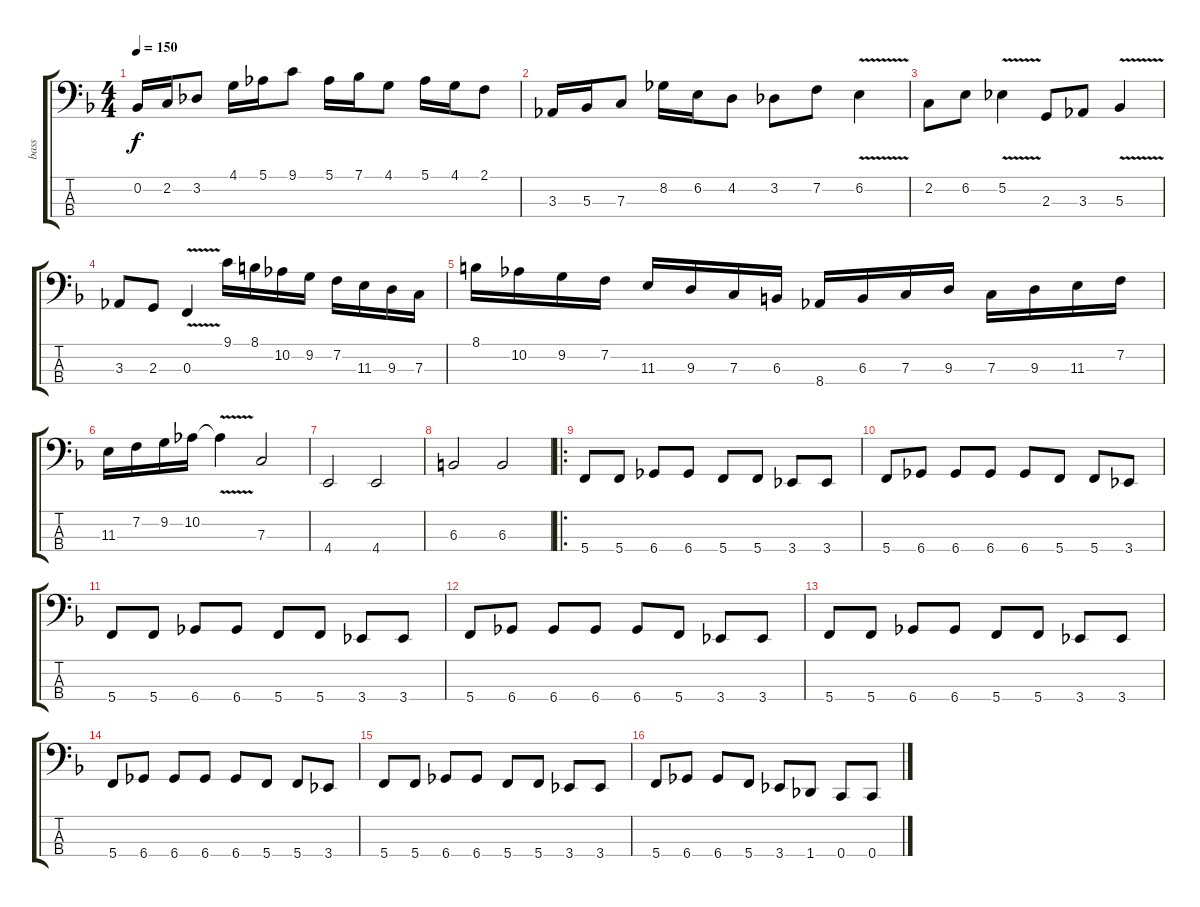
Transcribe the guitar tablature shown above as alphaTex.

\track ("bass" "bass") {instrument electricbassfinger}
\staff {score tabs}
\tuning (Eb2 Bb1 F1 C1) {hide}
\ts (4 4)
\tempo 150
\clef f4
\ks dminor
0.2.16{dy f} 2.2.16 3.2.8 4.1.16 5.1.16 9.1.8 5.1.16 7.1.16 4.1.8 5.1.16 4.1.16 2.1.8 |
3.3.16 5.3.16 7.3.8 8.2.16 6.2.16 4.2.8 3.2.8 7.2.8 6.2{v}.4 |
2.2.8 6.2.8 5.2{v}.4 2.3.8 3.3.8 5.3{v}.4 |
3.3.8 2.3.8 0.3{v}.4 9.1.16 8.1.16 10.2.16 9.2.16 7.2.16 11.3.16 9.3.16 7.3.16 |
8.1.16 10.2.16 9.2.16 7.2.16 11.3.16 9.3.16 7.3.16 6.3.16 8.4.16 6.3.16 7.3.16 9.3.16 7.3.16 9.3.16 11.3.16 7.2.16 |
11.3.16 7.2.16 9.2.16 10.2.16 10.2{v t}.4 7.3.2 |
4.4.2 4.4.2 |
6.3.2 6.3.2 |
\ro
5.4.8 5.4.8 6.4.8 6.4.8 5.4.8 5.4.8 3.4.8 3.4.8 |
5.4.8 6.4.8 6.4.8 6.4.8 6.4.8 5.4.8 5.4.8 3.4.8 |
5.4.8 5.4.8 6.4.8 6.4.8 5.4.8 5.4.8 3.4.8 3.4.8 |
5.4.8 6.4.8 6.4.8 6.4.8 6.4.8 5.4.8 3.4.8 3.4.8 |
5.4.8 5.4.8 6.4.8 6.4.8 5.4.8 5.4.8 3.4.8 3.4.8 |
5.4.8 6.4.8 6.4.8 6.4.8 6.4.8 5.4.8 5.4.8 3.4.8 |
5.4.8 5.4.8 6.4.8 6.4.8 5.4.8 5.4.8 3.4.8 3.4.8 |
5.4.8 6.4.8 6.4.8 5.4.8 3.4.8 1.4.8 0.4.8 0.4.8
